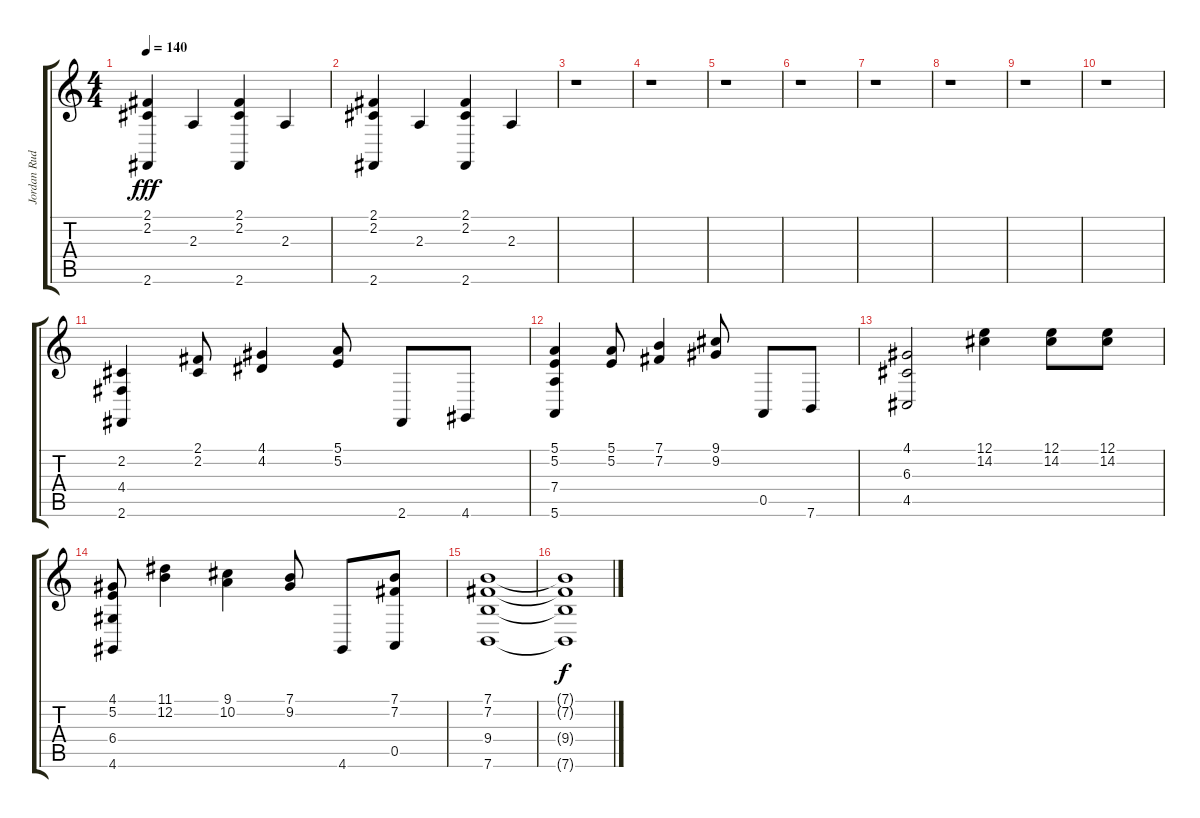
\track ("Jordan Rudess - Keyboard" "Jordan Rud") {instrument acousticgrandpiano}
\staff {score tabs}
\tuning (E4 B3 G3 D3 A2 E2) {hide}
\ts (4 4)
\tempo 140
\clef g2
\ks c
(2.1 2.2 2.6).4{dy fff} 2.3.4 (2.1 2.2 2.6).4 2.3.4 |
(2.1 2.2 2.6).4 2.3.4 (2.1 2.2 2.6).4 2.3.4 |
r.1 |
r.1 |
r.1 |
r.1 |
r.1 |
r.1 |
r.1 |
r.1 |
(2.2 4.4 2.6).4 (2.1 2.2).8 (4.1 4.2).4 (5.1 5.2).8 2.6.8 4.6.8 |
(5.1 5.2 7.4 5.6).4 (5.1 5.2).8 (7.1 7.2).4 (9.1 9.2).8 0.5.8 7.6.8 |
(4.1 6.3 4.5).2 (12.1 14.2).4 (12.1 14.2).8 (12.1 14.2).8 |
(4.1 5.2 6.4 4.6).8 (11.1 12.2).4 (9.1 10.2).4 (7.1 9.2).8 4.6.8 (7.1 7.2 0.5).8 |
(7.1 7.2 9.4 7.6).1 |
(7.1{t} 7.2{t} 9.4{t} 7.6{t}).1{dy f}
